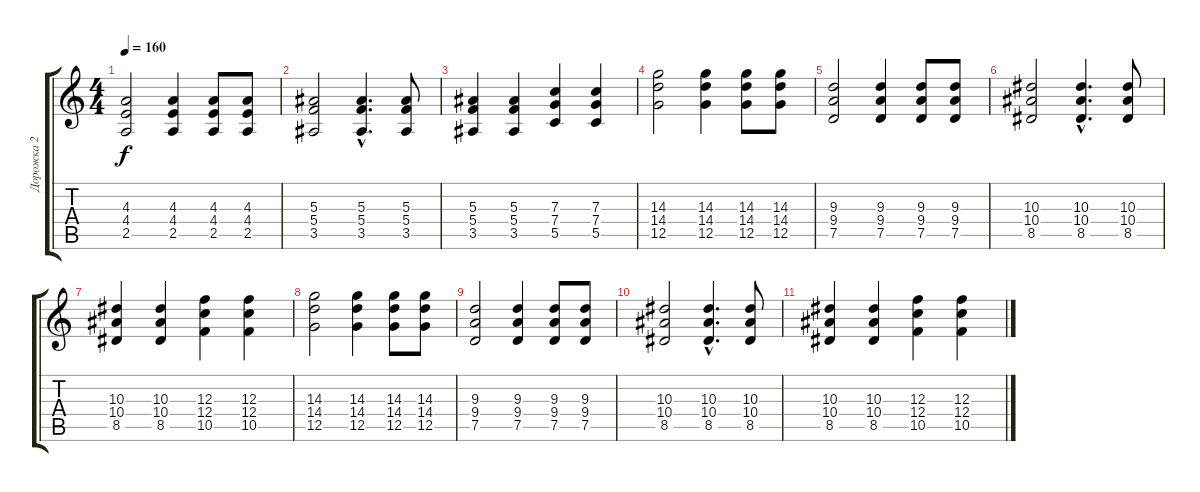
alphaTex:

\track ("Дорожка 2" "Дорожка 2") {instrument acousticguitarsteel}
\staff {score tabs}
\tuning (D4 A3 F3 C3 G2 D2) {hide}
\ts (4 4)
\tempo 160
\clef g2
\ks c
(4.3 4.4 2.5).2{dy f} (4.3 4.4 2.5).4 (4.3 4.4 2.5).8 (4.3 4.4 2.5).8 |
(5.3 5.4 3.5).2 (5.3{hac} 5.4{hac} 3.5{hac}).4{d} (5.3 5.4 3.5).8 |
(5.3 5.4 3.5).4 (5.3 5.4 3.5).4 (7.3 7.4 5.5).4 (7.3 7.4 5.5).4 |
(14.3 14.4 12.5).2 (14.3 14.4 12.5).4 (14.3 14.4 12.5).8 (14.3 14.4 12.5).8 |
(9.3 9.4 7.5).2 (9.3 9.4 7.5).4 (9.3 9.4 7.5).8 (9.3 9.4 7.5).8 |
(10.3 10.4 8.5).2 (10.3{hac} 10.4{hac} 8.5{hac}).4{d} (10.3 10.4 8.5).8 |
(10.3 10.4 8.5).4 (10.3 10.4 8.5).4 (12.3 12.4 10.5).4 (12.3 12.4 10.5).4 |
(14.3 14.4 12.5).2 (14.3 14.4 12.5).4 (14.3 14.4 12.5).8 (14.3 14.4 12.5).8 |
(9.3 9.4 7.5).2 (9.3 9.4 7.5).4 (9.3 9.4 7.5).8 (9.3 9.4 7.5).8 |
(10.3 10.4 8.5).2 (10.3{hac} 10.4{hac} 8.5{hac}).4{d} (10.3 10.4 8.5).8 |
(10.3 10.4 8.5).4 (10.3 10.4 8.5).4 (12.3 12.4 10.5).4 (12.3 12.4 10.5).4
